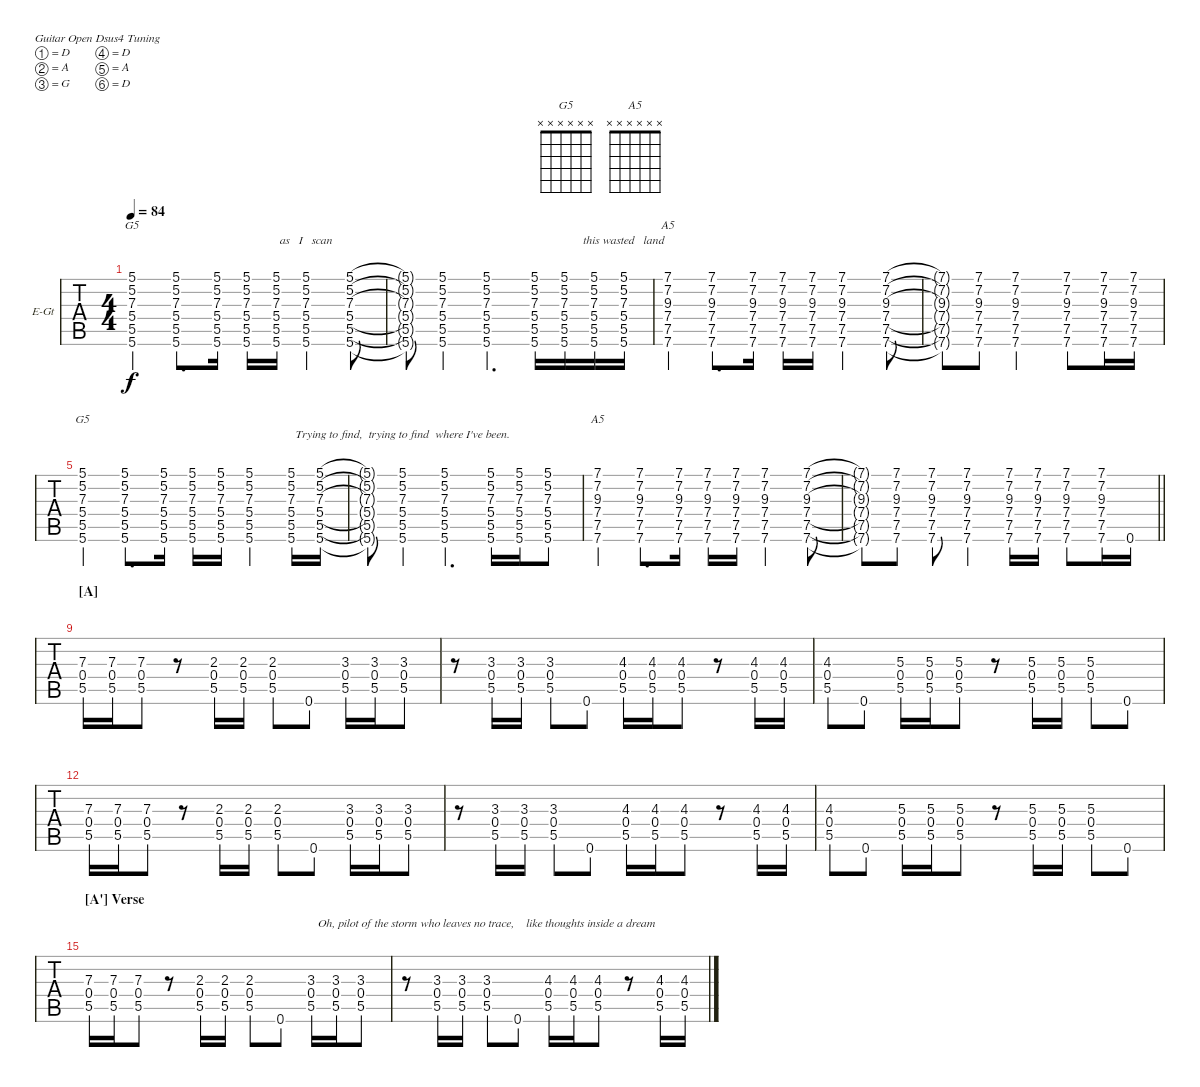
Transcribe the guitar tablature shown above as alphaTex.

\bracketExtendMode nobrackets
\firstSystemTrackNameOrientation horizontal
\otherSystemsTrackNameOrientation horizontal
\defaultBarNumberDisplay FirstOfSystem
\track ("Dadgad" "E-Gt") {instrument distortionguitar}
\staff {tabs}
\tuning (D4 A3 G3 D3 A2 D2)
\chord ("G5" x x x x x x)
\chord ("A5" x x x x x x)
\ts (4 4)
\tempo 84
\clef g2
\ks d
(5.1 5.2 7.3 5.4 5.5 5.6).4{ch "G5" lyrics (0 "") lyrics (1 "") lyrics (2 "") lyrics (3 "") lyrics (4 "") dy f} (5.1 5.2 7.3 5.4 5.5 5.6).8{d lyrics (0 "") lyrics (1 "") lyrics (2 "") lyrics (3 "") lyrics (4 "")} (5.1 5.2 7.3 5.4 5.5 5.6).16{lyrics (0 "") lyrics (1 "") lyrics (2 "") lyrics (3 "") lyrics (4 "")} (5.1 5.2 7.3 5.4 5.5 5.6).16{lyrics (0 "") lyrics (1 "") lyrics (2 "") lyrics (3 "") lyrics (4 "")} (5.1 5.2 7.3 5.4 5.5 5.6).16{lyrics (0 "") lyrics (1 "") lyrics (2 "") lyrics (3 "") lyrics (4 "")} (5.1 5.2 7.3 5.4 5.5 5.6).4{lyrics (0 "") lyrics (1 "as   I   scan ") lyrics (2 "") lyrics (3 "") lyrics (4 "")} (5.1 5.2 7.3 5.4 5.5 5.6).8{lyrics (0 "") lyrics (1 "") lyrics (2 "") lyrics (3 "") lyrics (4 "")} |
(5.1{t} 5.2{t} 7.3{t} 5.4{t} 5.5{t} 5.6{t}).8{lyrics (0 "") lyrics (1 "") lyrics (2 "") lyrics (3 "") lyrics (4 "")} (5.1 5.2 7.3 5.4 5.5 5.6).4{lyrics (0 "") lyrics (1 "") lyrics (2 "") lyrics (3 "") lyrics (4 "")} (5.1 5.2 7.3 5.4 5.5 5.6).4{d lyrics (0 "") lyrics (1 "") lyrics (2 "") lyrics (3 "") lyrics (4 "")} (5.1 5.2 7.3 5.4 5.5 5.6).16{lyrics (0 "") lyrics (1 "") lyrics (2 "") lyrics (3 "") lyrics (4 "")} (5.1 5.2 7.3 5.4 5.5 5.6).16{lyrics (0 "") lyrics (1 "") lyrics (2 "") lyrics (3 "") lyrics (4 "")} (5.1 5.2 7.3 5.4 5.5 5.6).16{lyrics (0 "") lyrics (1 "") lyrics (2 "") lyrics (3 "") lyrics (4 "")} (5.1 5.2 7.3 5.4 5.5 5.6).16{lyrics (0 "") lyrics (1 "this wasted   land") lyrics (2 "") lyrics (3 "") lyrics (4 "")} |
(7.1 7.2 9.3 7.4 7.5 7.6).4{ch "A5" lyrics (0 "") lyrics (1 "") lyrics (2 "") lyrics (3 "") lyrics (4 "")} (7.1 7.2 9.3 7.4 7.5 7.6).8{d lyrics (0 "") lyrics (1 "") lyrics (2 "") lyrics (3 "") lyrics (4 "")} (7.1 7.2 9.3 7.4 7.5 7.6).16{lyrics (0 "") lyrics (1 "") lyrics (2 "") lyrics (3 "") lyrics (4 "")} (7.1 7.2 9.3 7.4 7.5 7.6).16{lyrics (0 "") lyrics (1 "") lyrics (2 "") lyrics (3 "") lyrics (4 "")} (7.1 7.2 9.3 7.4 7.5 7.6).16{lyrics (0 "") lyrics (1 "") lyrics (2 "") lyrics (3 "") lyrics (4 "")} (7.1 7.2 9.3 7.4 7.5 7.6).4{lyrics (0 "") lyrics (1 "") lyrics (2 "") lyrics (3 "") lyrics (4 "")} (7.1 7.2 9.3 7.4 7.5 7.6).8{lyrics (0 "") lyrics (1 "") lyrics (2 "") lyrics (3 "") lyrics (4 "")} |
(7.1{t} 7.2{t} 9.3{t} 7.4{t} 7.5{t} 7.6{t}).8{lyrics (0 "") lyrics (1 "") lyrics (2 "") lyrics (3 "") lyrics (4 "")} (7.1 7.2 9.3 7.4 7.5 7.6).8{lyrics (0 "") lyrics (1 "") lyrics (2 "") lyrics (3 "") lyrics (4 "")} (7.1 7.2 9.3 7.4 7.5 7.6).2{lyrics (0 "") lyrics (1 "") lyrics (2 "") lyrics (3 "") lyrics (4 "")} (7.1 7.2 9.3 7.4 7.5 7.6).8{lyrics (0 "") lyrics (1 "") lyrics (2 "") lyrics (3 "") lyrics (4 "")} (7.1 7.2 9.3 7.4 7.5 7.6).16{lyrics (0 "") lyrics (1 "") lyrics (2 "") lyrics (3 "") lyrics (4 "")} (7.1 7.2 9.3 7.4 7.5 7.6).16{lyrics (0 "") lyrics (1 "") lyrics (2 "") lyrics (3 "") lyrics (4 "")} |
(5.1 5.2 7.3 5.4 5.5 5.6).4{ch "G5" lyrics (0 "") lyrics (1 "") lyrics (2 "") lyrics (3 "") lyrics (4 "")} (5.1 5.2 7.3 5.4 5.5 5.6).8{d lyrics (0 "") lyrics (1 "") lyrics (2 "") lyrics (3 "") lyrics (4 "")} (5.1 5.2 7.3 5.4 5.5 5.6).16{lyrics (0 "") lyrics (1 "") lyrics (2 "") lyrics (3 "") lyrics (4 "")} (5.1 5.2 7.3 5.4 5.5 5.6).16{lyrics (0 "") lyrics (1 "") lyrics (2 "") lyrics (3 "") lyrics (4 "")} (5.1 5.2 7.3 5.4 5.5 5.6).16{lyrics (0 "") lyrics (1 "") lyrics (2 "") lyrics (3 "") lyrics (4 "")} (5.1 5.2 7.3 5.4 5.5 5.6).4{lyrics (0 "") lyrics (1 "") lyrics (2 "") lyrics (3 "") lyrics (4 "")} (5.1 5.2 7.3 5.4 5.5 5.6).16{lyrics (0 "") lyrics (1 "") lyrics (2 "") lyrics (3 "") lyrics (4 "")} (5.1 5.2 7.3 5.4 5.5 5.6).16{lyrics (0 "") lyrics (1 "") lyrics (2 "") lyrics (3 "") lyrics (4 "")} |
(5.1{t} 5.2{t} 7.3{t} 5.4{t} 5.5{t} 5.6{t}).8{lyrics (0 "") lyrics (1 "") lyrics (2 "") lyrics (3 "") lyrics (4 "")} (5.1 5.2 7.3 5.4 5.5 5.6).4{lyrics (0 "") lyrics (1 "Trying to find,  trying to find  where I've been.") lyrics (2 "") lyrics (3 "") lyrics (4 "")} (5.1 5.2 7.3 5.4 5.5 5.6).4{d lyrics (0 "") lyrics (1 "") lyrics (2 "") lyrics (3 "") lyrics (4 "")} (5.1 5.2 7.3 5.4 5.5 5.6).16{lyrics (0 "") lyrics (1 "") lyrics (2 "") lyrics (3 "") lyrics (4 "")} (5.1 5.2 7.3 5.4 5.5 5.6).16{lyrics (0 "") lyrics (1 "") lyrics (2 "") lyrics (3 "") lyrics (4 "")} (5.1 5.2 7.3 5.4 5.5 5.6).8{lyrics (0 "") lyrics (1 "") lyrics (2 "") lyrics (3 "") lyrics (4 "")} |
(7.1 7.2 9.3 7.4 7.5 7.6).4{ch "A5" lyrics (0 "") lyrics (1 "") lyrics (2 "") lyrics (3 "") lyrics (4 "")} (7.1 7.2 9.3 7.4 7.5 7.6).8{d lyrics (0 "") lyrics (1 "") lyrics (2 "") lyrics (3 "") lyrics (4 "")} (7.1 7.2 9.3 7.4 7.5 7.6).16{lyrics (0 "") lyrics (1 "") lyrics (2 "") lyrics (3 "") lyrics (4 "")} (7.1 7.2 9.3 7.4 7.5 7.6).16{lyrics (0 "") lyrics (1 "") lyrics (2 "") lyrics (3 "") lyrics (4 "")} (7.1 7.2 9.3 7.4 7.5 7.6).16{lyrics (0 "") lyrics (1 "") lyrics (2 "") lyrics (3 "") lyrics (4 "")} (7.1 7.2 9.3 7.4 7.5 7.6).4{lyrics (0 "") lyrics (1 "") lyrics (2 "") lyrics (3 "") lyrics (4 "")} (7.1 7.2 9.3 7.4 7.5 7.6).8{lyrics (0 "") lyrics (1 "") lyrics (2 "") lyrics (3 "") lyrics (4 "")} |
\barLineRight lightlight
(7.1{t} 7.2{t} 9.3{t} 7.4{t} 7.5{t} 7.6{t}).8{lyrics (0 "") lyrics (1 "") lyrics (2 "") lyrics (3 "") lyrics (4 "")} (7.1 7.2 9.3 7.4 7.5 7.6).8{lyrics (0 "") lyrics (1 "") lyrics (2 "") lyrics (3 "") lyrics (4 "")} (7.1 7.2 9.3 7.4 7.5 7.6).8{lyrics (0 "") lyrics (1 "") lyrics (2 "") lyrics (3 "") lyrics (4 "")} (7.1 7.2 9.3 7.4 7.5 7.6).4{lyrics (0 "") lyrics (1 "") lyrics (2 "") lyrics (3 "") lyrics (4 "")} (7.1 7.2 9.3 7.4 7.5 7.6).16{lyrics (0 "") lyrics (1 "") lyrics (2 "") lyrics (3 "") lyrics (4 "")} (7.1 7.2 9.3 7.4 7.5 7.6).16{lyrics (0 "") lyrics (1 "") lyrics (2 "") lyrics (3 "") lyrics (4 "")} (7.1 7.2 9.3 7.4 7.5 7.6).8{lyrics (0 "") lyrics (1 "") lyrics (2 "") lyrics (3 "") lyrics (4 "")} (7.1 7.2 9.3 7.4 7.5 7.6).16{lyrics (0 "") lyrics (1 "") lyrics (2 "") lyrics (3 "") lyrics (4 "")} 0.6.16{lyrics (0 "") lyrics (1 "") lyrics (2 "") lyrics (3 "") lyrics (4 "")} |
\section ("A" "")
(7.3 0.4 5.5).16{lyrics (0 "") lyrics (1 "") lyrics (2 "") lyrics (3 "") lyrics (4 "")} (7.3 0.4 5.5).16{lyrics (0 "") lyrics (1 "") lyrics (2 "") lyrics (3 "") lyrics (4 "")} (7.3 0.4 5.5).8{lyrics (0 "") lyrics (1 "") lyrics (2 "") lyrics (3 "") lyrics (4 "")} r.8 (2.3 0.4 5.5).16{lyrics (0 "") lyrics (1 "") lyrics (2 "") lyrics (3 "") lyrics (4 "")} (2.3 0.4 5.5).16{lyrics (0 "") lyrics (1 "") lyrics (2 "") lyrics (3 "") lyrics (4 "")} (2.3 0.4 5.5).8{lyrics (0 "") lyrics (1 "") lyrics (2 "") lyrics (3 "") lyrics (4 "")} 0.6.8{lyrics (0 "") lyrics (1 "") lyrics (2 "") lyrics (3 "") lyrics (4 "")} (3.3 0.4 5.5).16{lyrics (0 "") lyrics (1 "") lyrics (2 "") lyrics (3 "") lyrics (4 "")} (3.3 0.4 5.5).16{lyrics (0 "") lyrics (1 "") lyrics (2 "") lyrics (3 "") lyrics (4 "")} (3.3 0.4 5.5).8{lyrics (0 "") lyrics (1 "") lyrics (2 "") lyrics (3 "") lyrics (4 "")} |
r.8 (3.3 0.4 5.5).16{lyrics (0 "") lyrics (1 "") lyrics (2 "") lyrics (3 "") lyrics (4 "")} (3.3 0.4 5.5).16{lyrics (0 "") lyrics (1 "") lyrics (2 "") lyrics (3 "") lyrics (4 "")} (3.3 0.4 5.5).8{lyrics (0 "") lyrics (1 "") lyrics (2 "") lyrics (3 "") lyrics (4 "")} 0.6.8{lyrics (0 "") lyrics (1 "") lyrics (2 "") lyrics (3 "") lyrics (4 "")} (4.3 0.4 5.5).16{lyrics (0 "") lyrics (1 "") lyrics (2 "") lyrics (3 "") lyrics (4 "")} (4.3 0.4 5.5).16{lyrics (0 "") lyrics (1 "") lyrics (2 "") lyrics (3 "") lyrics (4 "")} (4.3 0.4 5.5).8{lyrics (0 "") lyrics (1 "") lyrics (2 "") lyrics (3 "") lyrics (4 "")} r.8 (4.3 0.4 5.5).16{lyrics (0 "") lyrics (1 "") lyrics (2 "") lyrics (3 "") lyrics (4 "")} (4.3 0.4 5.5).16{lyrics (0 "") lyrics (1 "") lyrics (2 "") lyrics (3 "") lyrics (4 "")} |
(4.3 0.4 5.5).8{lyrics (0 "") lyrics (1 "") lyrics (2 "") lyrics (3 "") lyrics (4 "")} 0.6.8{lyrics (0 "") lyrics (1 "") lyrics (2 "") lyrics (3 "") lyrics (4 "")} (5.3 0.4 5.5).16{lyrics (0 "") lyrics (1 "") lyrics (2 "") lyrics (3 "") lyrics (4 "")} (5.3 0.4 5.5).16{lyrics (0 "") lyrics (1 "") lyrics (2 "") lyrics (3 "") lyrics (4 "")} (5.3 0.4 5.5).8{lyrics (0 "") lyrics (1 "") lyrics (2 "") lyrics (3 "") lyrics (4 "")} r.8 (5.3 0.4 5.5).16{lyrics (0 "") lyrics (1 "") lyrics (2 "") lyrics (3 "") lyrics (4 "")} (5.3 0.4 5.5).16{lyrics (0 "") lyrics (1 "") lyrics (2 "") lyrics (3 "") lyrics (4 "")} (5.3 0.4 5.5).8{lyrics (0 "") lyrics (1 "") lyrics (2 "") lyrics (3 "") lyrics (4 "")} 0.6.8{lyrics (0 "") lyrics (1 "") lyrics (2 "") lyrics (3 "") lyrics (4 "")} |
(7.3 0.4 5.5).16{lyrics (0 "") lyrics (1 "") lyrics (2 "") lyrics (3 "") lyrics (4 "")} (7.3 0.4 5.5).16{lyrics (0 "") lyrics (1 "") lyrics (2 "") lyrics (3 "") lyrics (4 "")} (7.3 0.4 5.5).8{lyrics (0 "") lyrics (1 "") lyrics (2 "") lyrics (3 "") lyrics (4 "")} r.8 (2.3 0.4 5.5).16{lyrics (0 "") lyrics (1 "") lyrics (2 "") lyrics (3 "") lyrics (4 "")} (2.3 0.4 5.5).16{lyrics (0 "") lyrics (1 "") lyrics (2 "") lyrics (3 "") lyrics (4 "")} (2.3 0.4 5.5).8{lyrics (0 "") lyrics (1 "") lyrics (2 "") lyrics (3 "") lyrics (4 "")} 0.6.8{lyrics (0 "") lyrics (1 "") lyrics (2 "") lyrics (3 "") lyrics (4 "")} (3.3 0.4 5.5).16{lyrics (0 "") lyrics (1 "") lyrics (2 "") lyrics (3 "") lyrics (4 "")} (3.3 0.4 5.5).16{lyrics (0 "") lyrics (1 "") lyrics (2 "") lyrics (3 "") lyrics (4 "")} (3.3 0.4 5.5).8{lyrics (0 "") lyrics (1 "") lyrics (2 "") lyrics (3 "") lyrics (4 "")} |
r.8 (3.3 0.4 5.5).16{lyrics (0 "") lyrics (1 "") lyrics (2 "") lyrics (3 "") lyrics (4 "")} (3.3 0.4 5.5).16{lyrics (0 "") lyrics (1 "") lyrics (2 "") lyrics (3 "") lyrics (4 "")} (3.3 0.4 5.5).8{lyrics (0 "") lyrics (1 "") lyrics (2 "") lyrics (3 "") lyrics (4 "")} 0.6.8{lyrics (0 "") lyrics (1 "") lyrics (2 "") lyrics (3 "") lyrics (4 "")} (4.3 0.4 5.5).16{lyrics (0 "") lyrics (1 "") lyrics (2 "") lyrics (3 "") lyrics (4 "")} (4.3 0.4 5.5).16{lyrics (0 "") lyrics (1 "") lyrics (2 "") lyrics (3 "") lyrics (4 "")} (4.3 0.4 5.5).8{lyrics (0 "") lyrics (1 "") lyrics (2 "") lyrics (3 "") lyrics (4 "")} r.8 (4.3 0.4 5.5).16{lyrics (0 "") lyrics (1 "") lyrics (2 "") lyrics (3 "") lyrics (4 "")} (4.3 0.4 5.5).16{lyrics (0 "") lyrics (1 "") lyrics (2 "") lyrics (3 "") lyrics (4 "")} |
(4.3 0.4 5.5).8{lyrics (0 "") lyrics (1 "") lyrics (2 "") lyrics (3 "") lyrics (4 "")} 0.6.8{lyrics (0 "") lyrics (1 "") lyrics (2 "") lyrics (3 "") lyrics (4 "")} (5.3 0.4 5.5).16{lyrics (0 "") lyrics (1 "") lyrics (2 "") lyrics (3 "") lyrics (4 "")} (5.3 0.4 5.5).16{lyrics (0 "") lyrics (1 "") lyrics (2 "") lyrics (3 "") lyrics (4 "")} (5.3 0.4 5.5).8{lyrics (0 "") lyrics (1 "") lyrics (2 "") lyrics (3 "") lyrics (4 "")} r.8 (5.3 0.4 5.5).16{lyrics (0 "") lyrics (1 "") lyrics (2 "") lyrics (3 "") lyrics (4 "")} (5.3 0.4 5.5).16{lyrics (0 "") lyrics (1 "") lyrics (2 "") lyrics (3 "") lyrics (4 "")} (5.3 0.4 5.5).8{lyrics (0 "") lyrics (1 "") lyrics (2 "") lyrics (3 "") lyrics (4 "")} 0.6.8{lyrics (0 "") lyrics (1 "") lyrics (2 "") lyrics (3 "") lyrics (4 "")} |
\section ("A'" "Verse")
(7.3 0.4 5.5).16{lyrics (0 "") lyrics (1 "") lyrics (2 "") lyrics (3 "") lyrics (4 "")} (7.3 0.4 5.5).16{lyrics (0 "") lyrics (1 "") lyrics (2 "") lyrics (3 "") lyrics (4 "")} (7.3 0.4 5.5).8{lyrics (0 "") lyrics (1 "") lyrics (2 "") lyrics (3 "") lyrics (4 "")} r.8 (2.3 0.4 5.5).16{lyrics (0 "") lyrics (1 "") lyrics (2 "") lyrics (3 "") lyrics (4 "")} (2.3 0.4 5.5).16{lyrics (0 "") lyrics (1 "") lyrics (2 "") lyrics (3 "") lyrics (4 "")} (2.3 0.4 5.5).8{lyrics (0 "") lyrics (1 "") lyrics (2 "") lyrics (3 "") lyrics (4 "")} 0.6.8{lyrics (0 "") lyrics (1 "") lyrics (2 "") lyrics (3 "") lyrics (4 "")} (3.3 0.4 5.5).16{lyrics (0 "") lyrics (1 "") lyrics (2 "") lyrics (3 "") lyrics (4 "")} (3.3 0.4 5.5).16{lyrics (0 "") lyrics (1 "") lyrics (2 "") lyrics (3 "") lyrics (4 "")} (3.3 0.4 5.5).8{lyrics (0 "") lyrics (1 "") lyrics (2 "") lyrics (3 "") lyrics (4 "")} |
r.8 (3.3 0.4 5.5).16{lyrics (0 "") lyrics (1 "") lyrics (2 "") lyrics (3 "") lyrics (4 "")} (3.3 0.4 5.5).16{lyrics (0 "") lyrics (1 "") lyrics (2 "") lyrics (3 "") lyrics (4 "")} (3.3 0.4 5.5).8{lyrics (0 "") lyrics (1 "") lyrics (2 "Oh, pilot of the storm who leaves no trace,    like thoughts inside a dream") lyrics (3 "") lyrics (4 "")} 0.6.8{lyrics (0 "") lyrics (1 "") lyrics (2 "") lyrics (3 "") lyrics (4 "")} (4.3 0.4 5.5).16{lyrics (0 "") lyrics (1 "") lyrics (2 "") lyrics (3 "") lyrics (4 "")} (4.3 0.4 5.5).16{lyrics (0 "") lyrics (1 "") lyrics (2 "") lyrics (3 "") lyrics (4 "")} (4.3 0.4 5.5).8{lyrics (0 "") lyrics (1 "") lyrics (2 "") lyrics (3 "") lyrics (4 "")} r.8 (4.3 0.4 5.5).16{lyrics (0 "") lyrics (1 "") lyrics (2 "") lyrics (3 "") lyrics (4 "")} (4.3 0.4 5.5).16{lyrics (0 "") lyrics (1 "") lyrics (2 "") lyrics (3 "") lyrics (4 "")}
